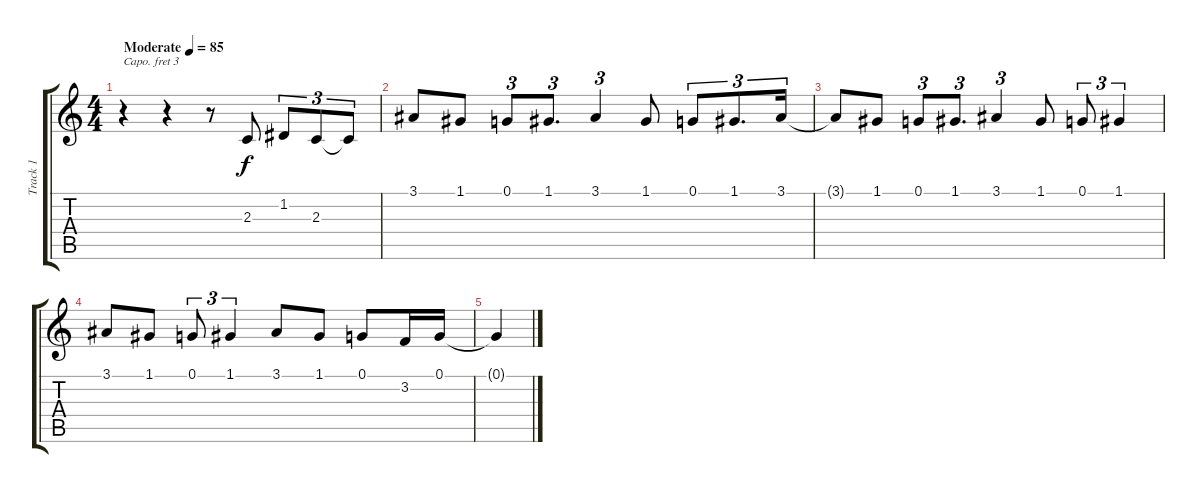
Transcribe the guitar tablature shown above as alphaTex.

\track ("Track 1" "Track 1") {instrument acousticgrandpiano}
\staff {score tabs}
\capo 3
\tuning (E4 B3 G3 D3 A2 E2) {hide}
\ts (4 4)
\tempo (85 "Moderate")
\clef g2
\ks c
r.4{dy f instrument acousticgrandpiano} r.4 r.8 2.3.8 1.2.8{tu (3 2)} 2.3.8{tu (3 2)} 2.3{t}.8{tu (3 2)} |
3.1.8 1.1.8 0.1.8{tu (3 2)} 1.1.8{d tu (3 2)} 3.1.4{tu (3 2)} 1.1.8 0.1.8{tu (3 2)} 1.1.8{d tu (3 2)} 3.1.16{tu (3 2)} |
3.1{t}.8 1.1.8 0.1.8{tu (3 2)} 1.1.8{d tu (3 2)} 3.1.4{tu (3 2)} 1.1.8 0.1.8{tu (3 2)} 1.1.4{tu (3 2)} |
3.1.8 1.1.8 0.1.8{tu (3 2)} 1.1.4{tu (3 2)} 3.1.8 1.1.8 0.1.8 3.2.16 0.1.16 |
0.1{t}.4
